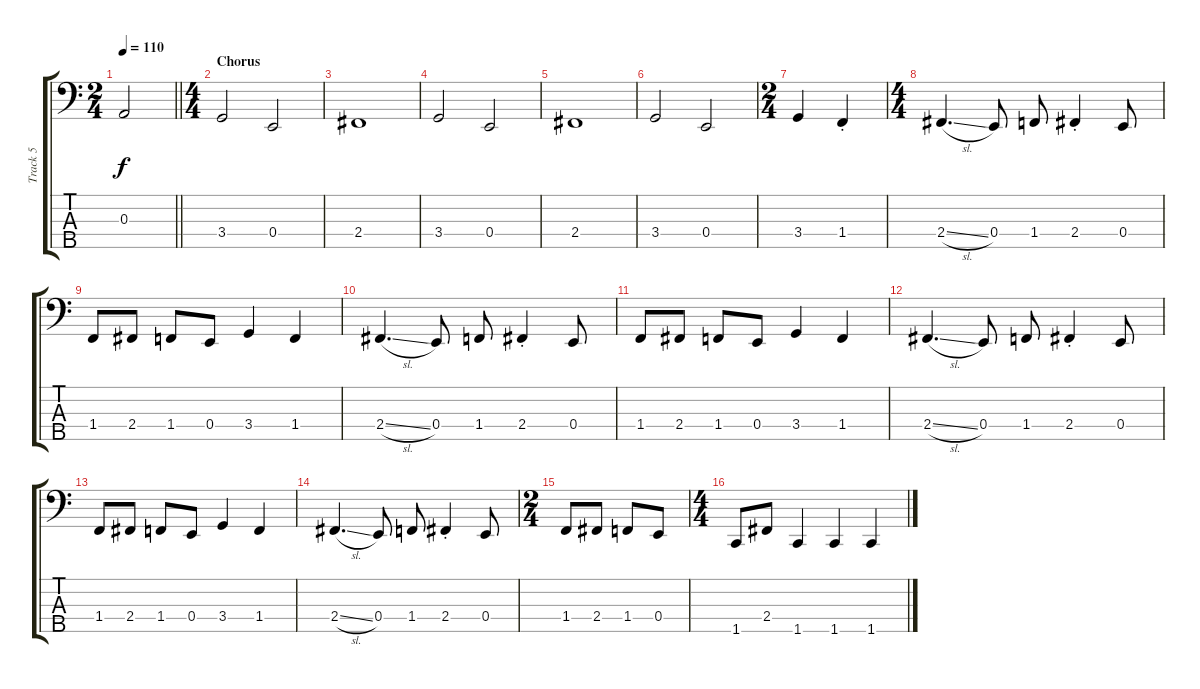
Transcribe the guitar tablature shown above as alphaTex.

\track ("Track 5" "Track 5") {instrument electricbassfinger}
\staff {score tabs}
\tuning (G2 D2 A1 E1 B0) {hide}
\ts (2 4)
\tempo 110
\clef f4
\barLineRight lightlight
\ks c
0.3{t}.2{dy f} |
\ts (4 4)
\section ("" "Chorus")
3.4.2 0.4.2 |
2.4.1 |
3.4.2 0.4.2 |
2.4.1 |
3.4.2 0.4.2 |
\ts (2 4)
3.4.4 1.4{st}.4 |
\ts (4 4)
2.4{sl}.4{d} 0.4.8 1.4.8 2.4{st}.4 0.4.8 |
1.4.8 2.4.8 1.4.8 0.4.8 3.4.4 1.4.4 |
2.4{sl}.4{d} 0.4.8 1.4.8 2.4{st}.4 0.4.8 |
1.4.8 2.4.8 1.4.8 0.4.8 3.4.4 1.4.4 |
2.4{sl}.4{d} 0.4.8 1.4.8 2.4{st}.4 0.4.8 |
1.4.8 2.4.8 1.4.8 0.4.8 3.4.4 1.4.4 |
2.4{sl}.4{d} 0.4.8 1.4.8 2.4{st}.4 0.4.8 |
\ts (2 4)
1.4.8 2.4.8 1.4.8 0.4.8 |
\ts (4 4)
1.5.8 2.4.8 1.5.4 1.5.4 1.5.4
